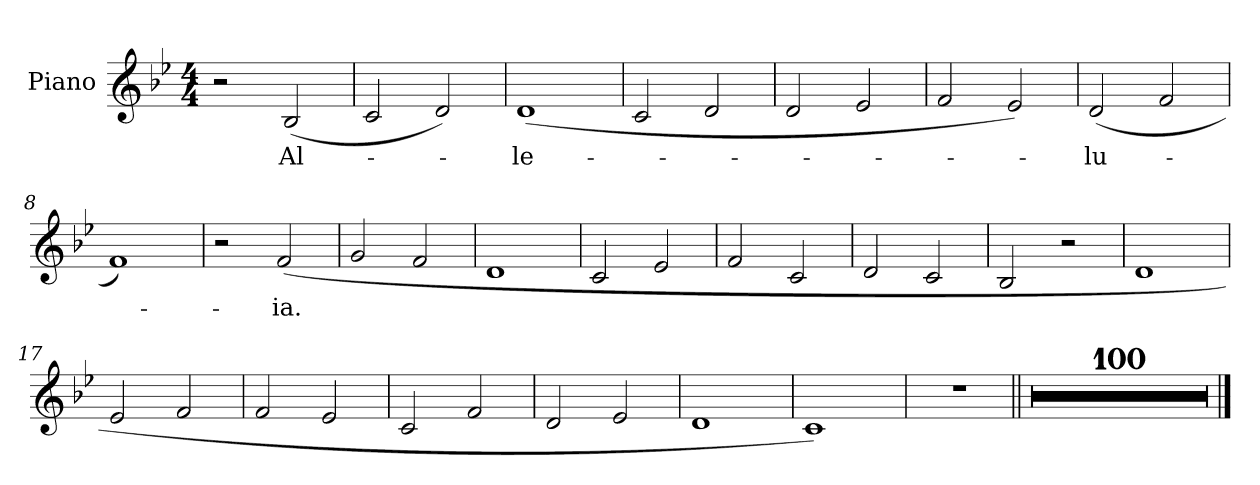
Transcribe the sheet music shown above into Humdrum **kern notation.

**kern	**text
*part1	*part1
*staff1	*staff1
*I"Piano	*
*I'Pno.	*
*clefG2	*
*k[b-e-]	*
*M4/4	*
=1	=1
2r	.
(>2B-/	Al-
=2	=2
2c/	.
2d/)	.
=3	=3
(<1d	-le-
=4	=4
2c/	.
2d/	.
=5	=5
2d/	.
2e-/	.
=6	=6
2f/	.
2e-/)	.
=7	=7
(>2d/	-lu-
2f/	.
=8	=8
1f)	.
=9	=9
2r	.
(>2f/	-ia.
=10	=10
2g/	.
2f/	.
!!LO:LB:g=z
=11	=11
1d	.
=12	=12
2c/	.
2e-/	.
=13	=13
2f/	.
2c/	.
=14	=14
2d/	.
2c/	.
=15	=15
2B-/	.
2r	.
=16	=16
1d	.
=17	=17
2e-/	.
2f/	.
=18	=18
2f/	.
2e-/	.
=19	=19
2c/	.
2f/	.
=20	=20
2d/	.
2e-/	.
=21	=21
1d	.
!!LO:LB:g=z
=22	=22
1c)	.
=23	=23
1r	.
=24||	=24||
1r	.
=25	=25
1r	.
=26	=26
1r	.
=27	=27
1r	.
=28	=28
1r	.
=29	=29
1r	.
=30	=30
1r	.
=31	=31
1r	.
=32	=32
1r	.
=33	=33
1r	.
!!LO:LB:g=z
=34	=34
1r	.
=35	=35
1r	.
=36	=36
1r	.
=37	=37
1r	.
=38	=38
1r	.
=39	=39
1r	.
=40	=40
1r	.
=41	=41
1r	.
=42	=42
1r	.
=43	=43
1r	.
=44	=44
1r	.
=45	=45
1r	.
!!LO:LB:g=z
=46	=46
1r	.
=47	=47
1r	.
=48	=48
1r	.
=49	=49
1r	.
=50	=50
1r	.
=51	=51
1r	.
=52	=52
1r	.
=53	=53
1r	.
=54	=54
1r	.
=55	=55
1r	.
=56	=56
1r	.
=57	=57
1r	.
!!LO:LB:g=z
=58	=58
1r	.
=59	=59
1r	.
=60	=60
1r	.
=61	=61
1r	.
=62	=62
1r	.
=63	=63
1r	.
=64	=64
1r	.
=65	=65
1r	.
=66	=66
1r	.
=67	=67
1r	.
=68	=68
1r	.
=69	=69
1r	.
!!LO:LB:g=z
=70	=70
1r	.
=71	=71
1r	.
=72	=72
1r	.
=73	=73
1r	.
=74	=74
1r	.
=75	=75
1r	.
=76	=76
1r	.
=77	=77
1r	.
=78	=78
1r	.
=79	=79
1r	.
=80	=80
1r	.
=81	=81
1r	.
!!LO:LB:g=z
=82	=82
1r	.
=83	=83
1r	.
=84	=84
1r	.
=85	=85
1r	.
=86	=86
1r	.
=87	=87
1r	.
=88	=88
1r	.
=89	=89
1r	.
=90	=90
1r	.
=91	=91
1r	.
=92	=92
1r	.
=93	=93
1r	.
!!LO:LB:g=z
=94	=94
1r	.
=95	=95
1r	.
=96	=96
1r	.
=97	=97
1r	.
=98	=98
1r	.
=99	=99
1r	.
=100	=100
1r	.
=101	=101
1r	.
=102	=102
1r	.
=103	=103
1r	.
=104	=104
1r	.
=105	=105
1r	.
!!LO:LB:g=z
=106	=106
1r	.
=107	=107
1r	.
=108	=108
1r	.
=109	=109
1r	.
=110	=110
1r	.
=111	=111
1r	.
=112	=112
1r	.
=113	=113
1r	.
=114	=114
1r	.
=115	=115
1r	.
=116	=116
1r	.
=117	=117
1r	.
!!LO:PB:g=z
=118	=118
1r	.
=119	=119
1r	.
=120	=120
1r	.
=121	=121
1r	.
=122	=122
1r	.
=123	=123
1r	.
==	==
*-	*-
